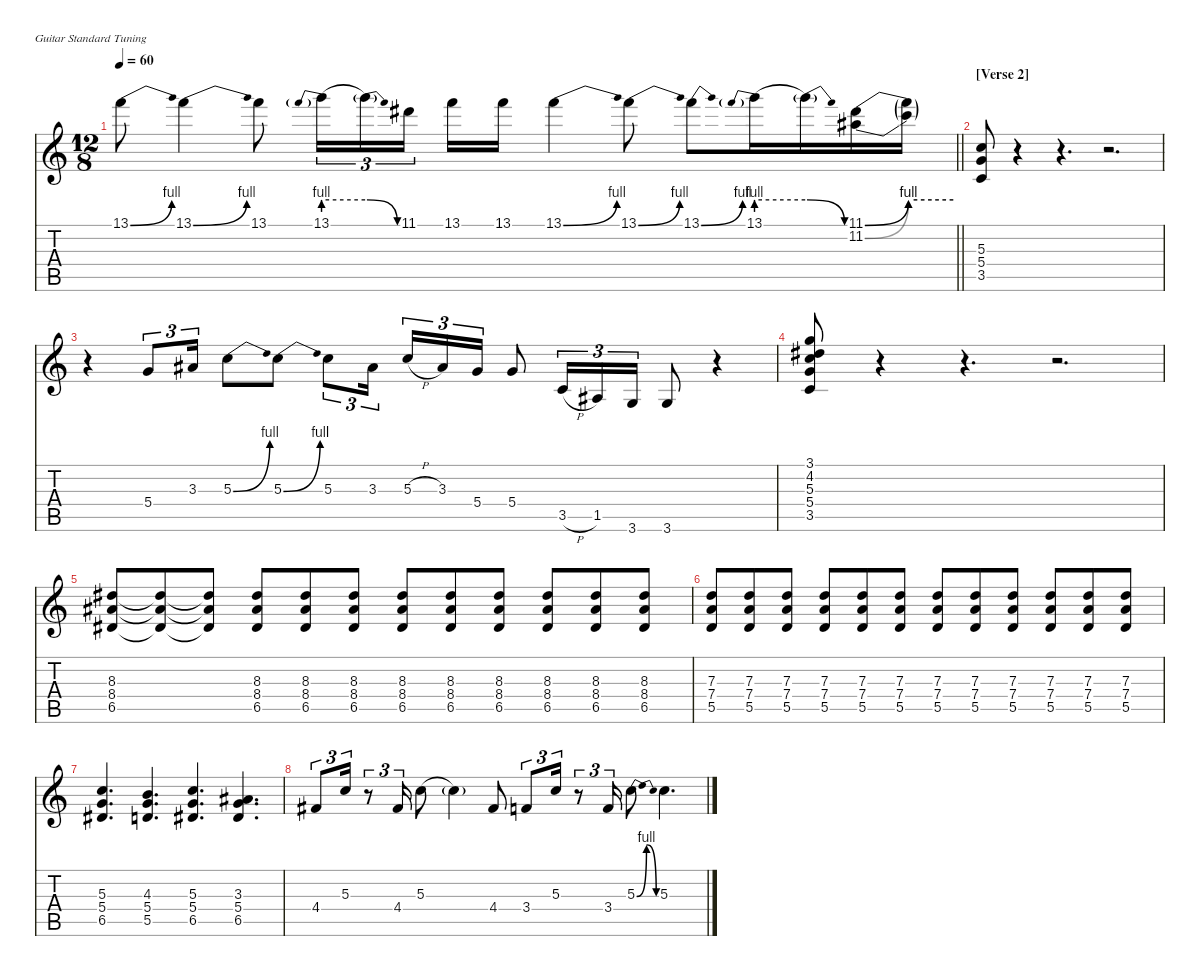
\defaultSystemsLayout 4
\hideDynamics
\bracketExtendMode nobrackets
\singleTrackTrackNamePolicy hidden
\multiTrackTrackNamePolicy hidden
\otherSystemsTrackNameOrientation horizontal
\track ("OverDub" "od.guit.") {mute instrument overdrivenguitar}
\staff {score tabs}
\tuning (E4 B3 G3 D3 A2 E2)
\ts (12 8)
\tempo 60
\clef g2
\barLineRight lightlight
\ks c
13.1{be (bend 0 0 30 4)}.8{dy fff beam Down} 13.1{be (bend 0 0 30 4)}.4{beam Down} 13.1.8{beam Down} 13.1{be (prebend 0 4 60 4)}.16{tu (3 2) beam Down} 13.1{be (release 0 4 60 0) t}.16{tu (3 2) beam Down} 11.1{acc #}.16{tu (3 2) beam Down} 13.1.16{beam Down} 13.1.16{beam Down} 13.1{be (bend 0 0 30 4)}.4{beam Down} 13.1{be (bend 0 0 30 4)}.8{beam Down} 13.1{be (bend 0 0 30 4)}.8{beam Down} 13.1{be (prebend 0 4 60 4)}.16{beam Down} 13.1{be (release 0 4 60 0) t}.16{beam Down} (11.1{be (bend 0 0 60 4) acc #} 11.2{be (bend 0 0 60 4) acc #}).16{beam Down} (11.1{be (hold 0 4 60 4) t} 11.2{be (hold 0 4 60 4) t}).16{beam Down} |
\section ("" "[Verse 2]")
(5.3 5.4 3.5).8{dy f beam Up} r.4{beam Up} r.4{d beam Up} r.2{d beam Up} |
r.4{instrument electricguitarclean beam Down} 5.4.8{tu (3 2) beam Up} 3.3{acc #}.16{tu (3 2) beam Up} 5.3{be (bend 0 0 30 4)}.8{beam Down} 5.3{be (bend 0 0 30 4)}.8{beam Down} 5.3.8{tu (3 2) beam Down} 3.3{acc #}.16{tu (3 2) beam Down} 5.3{h}.16{tu (3 2) beam Up} 3.3{acc #}.16{tu (3 2) beam Up} 5.4.16{tu (3 2) beam Up} 5.4.8{beam Up} 3.5{h}.16{tu (3 2) beam Up} 1.5{acc #}.16{tu (3 2) beam Up} 3.6.16{tu (3 2) beam Up} 3.6.8{beam Up} r.4{beam Up} |
(3.1 4.2{acc #} 5.3 5.4 3.5).8{beam Up} r.4{beam Up} r.4{d beam Up} r.2{d beam Up} |
(8.3{acc #} 8.4{acc #} 6.5{acc #}).8{instrument distortionguitar beam Up} (8.3{t acc #} 8.4{t acc #} 6.5{t acc #}).8{beam Up} (8.3{t acc #} 8.4{t acc #} 6.5{t acc #}).8{beam Up} (8.3{acc #} 8.4{acc #} 6.5{acc #}).8{beam Up} (8.3{acc #} 8.4{acc #} 6.5{acc #}).8{beam Up} (8.3{acc #} 8.4{acc #} 6.5{acc #}).8{beam Up} (8.3{acc #} 8.4{acc #} 6.5{acc #}).8{beam Up} (8.3{acc #} 8.4{acc #} 6.5{acc #}).8{beam Up} (8.3{acc #} 8.4{acc #} 6.5{acc #}).8{beam Up} (8.3{acc #} 8.4{acc #} 6.5{acc #}).8{beam Up} (8.3{acc #} 8.4{acc #} 6.5{acc #}).8{beam Up} (8.3{acc #} 8.4{acc #} 6.5{acc #}).8{beam Up} |
(7.3 7.4 5.5).8{beam Up} (7.3 7.4 5.5).8{beam Up} (7.3 7.4 5.5).8{beam Up} (7.3 7.4 5.5).8{beam Up} (7.3 7.4 5.5).8{beam Up} (7.3 7.4 5.5).8{beam Up} (7.3 7.4 5.5).8{beam Up} (7.3 7.4 5.5).8{beam Up} (7.3 7.4 5.5).8{beam Up} (7.3 7.4 5.5).8{beam Up} (7.3 7.4 5.5).8{beam Up} (7.3 7.4 5.5).8{beam Up} |
(5.3 5.4 6.5{acc #}).4{d beam Up} (4.3 5.4 5.5).4{d beam Up} (5.3 5.4 6.5{acc #}).4{d beam Up} (3.3{acc #} 5.4 6.5{acc #}).4{d beam Up} |
4.4{acc #}.8{tu (3 2) beam Up} 5.3.16{tu (3 2) dy mf beam Up} r.8{tu (3 2) beam Up} 4.4{acc #}.16{tu (3 2) dy f beam Up} 5.3{be (hold 0 0 60 0)}.8{dy mf beam Down} 5.3{be (hold 0 0 60 0) t}.4{dy f beam Down} 4.4{acc #}.8{beam Up} 3.4.8{tu (3 2) beam Up} 5.3.16{tu (3 2) dy mf beam Up} r.8{tu (3 2) beam Up} 3.4.16{tu (3 2) dy f beam Up} 5.3{be (bendrelease 0 0 15 4 30 4 45 0)}.8{dy mf beam Down} 5.3.4{d dy f beam Down}
